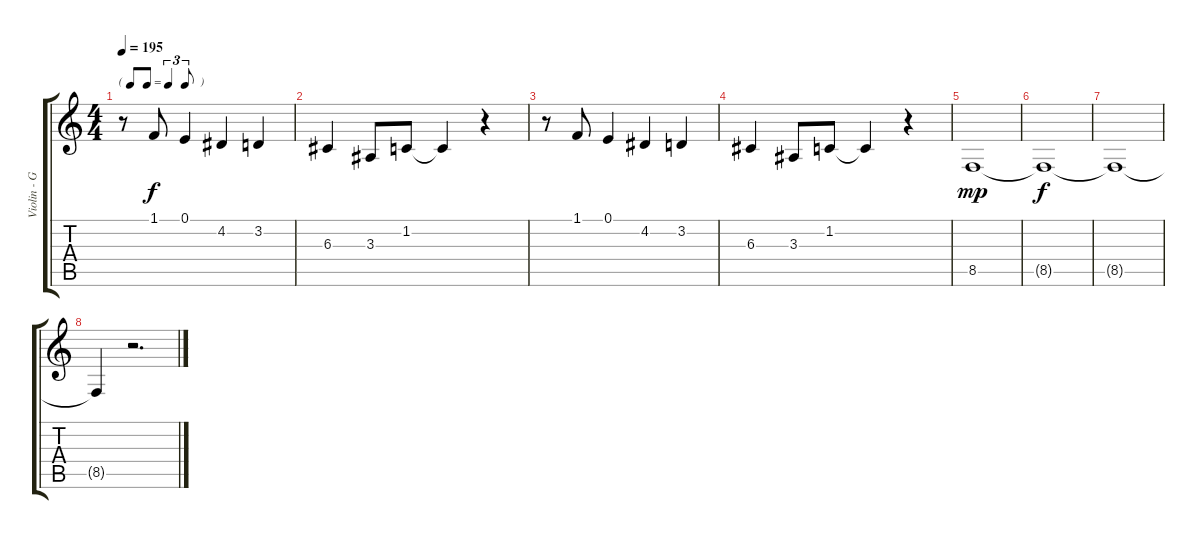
\track ("Violin - Grapelli" "Violin - G") {instrument violin}
\staff {score tabs}
\tuning (E4 B3 G3 D3 A2 E2) {hide}
\ts (4 4)
\tf triplet8th
\tempo 195
\clef g2
\ks c
r.8{dy f} 1.1.8 0.1.4 4.2.4 3.2.4 |
6.3.4 3.3.8 1.2.8 1.2{t}.4 r.4 |
r.8 1.1.8 0.1.4 4.2.4 3.2.4 |
6.3.4 3.3.8 1.2.8 1.2{t}.4 r.4 |
8.5.1{dy mp} |
8.5{t}.1{dy f} |
8.5{t}.1 |
8.5{t}.4 r.2{d}
